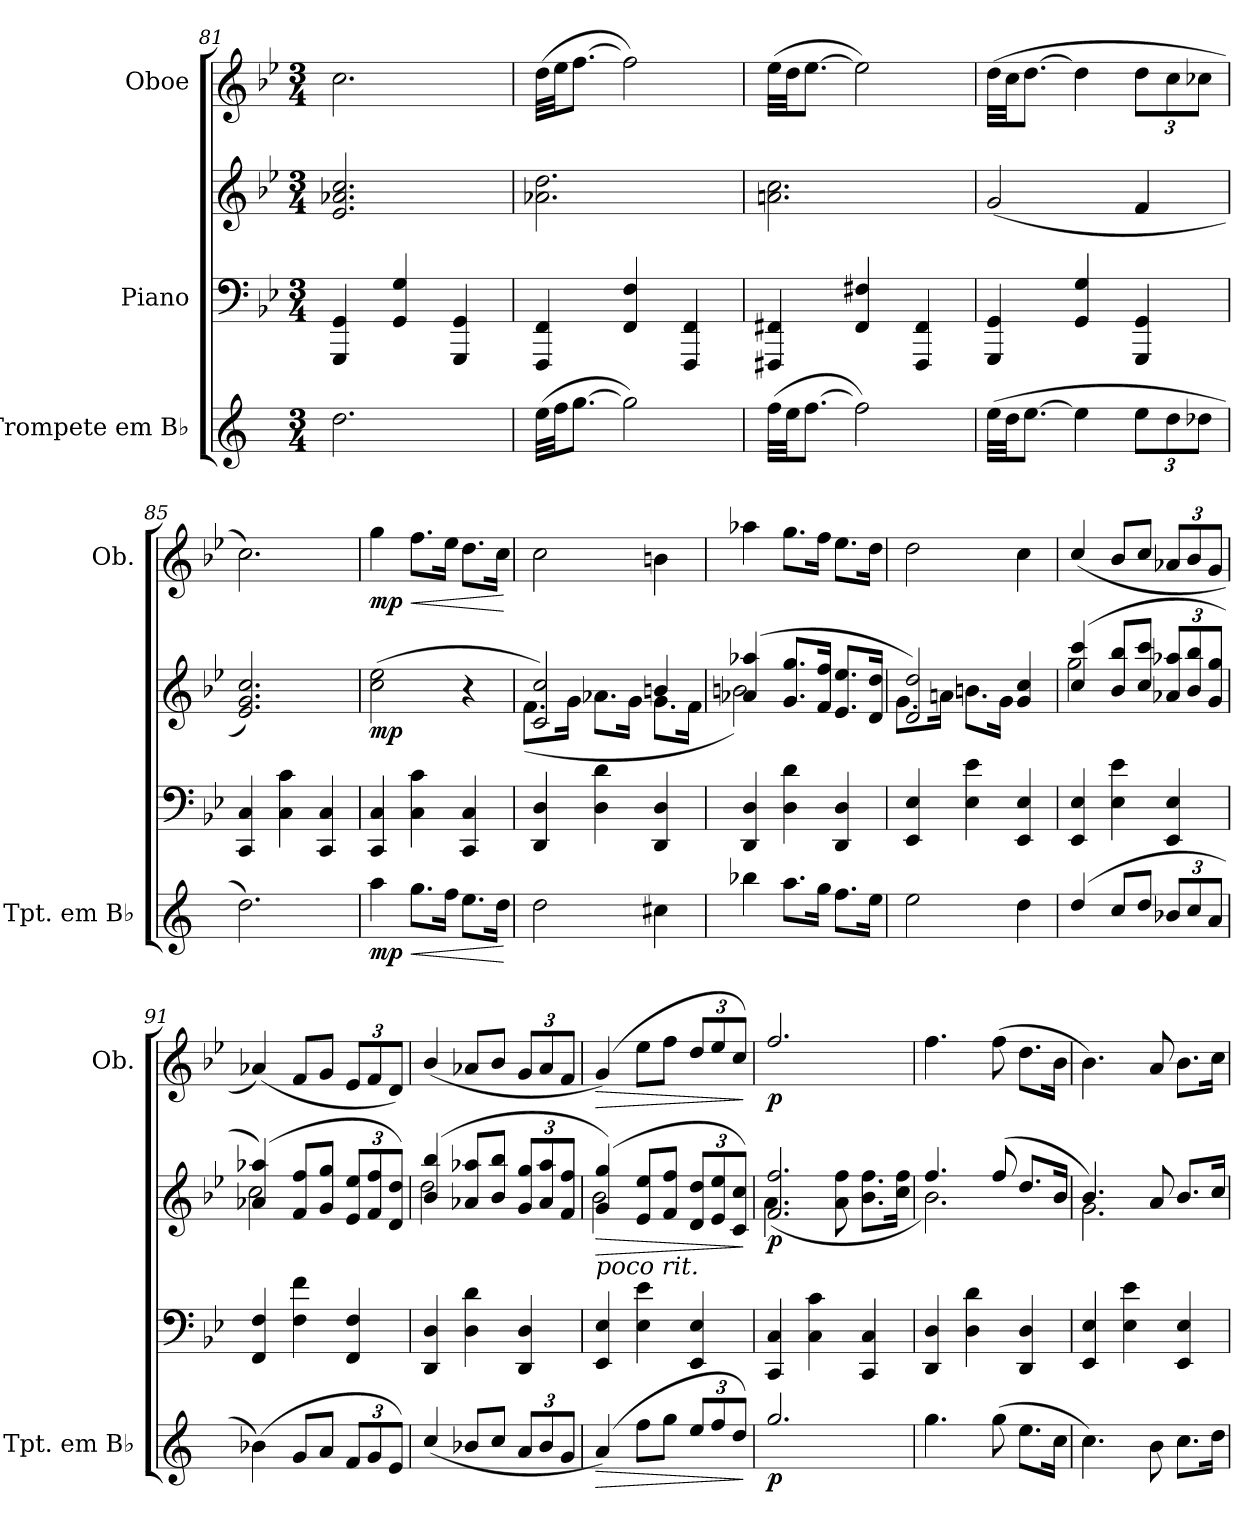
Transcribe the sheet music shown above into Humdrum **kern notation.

**kern	**dynam	**kern	**kern	**dynam	**kern	**dynam
*part3	*part3	*part2	*part2	*part2	*part1	*part1
*staff4	*staff4	*staff3	*staff2	*staff2/3	*staff1	*staff1
*I"Trompete em B♭	*	*I"Piano	*	*	*I"Oboe	*
*I'Tpt. em B♭	*	*	*	*	*I'Ob.	*
*clefG2	*	*clefF4	*clefG2	*	*clefG2	*
*ITrd1c2	*	*	*	*	*	*
*k[b-e-]	*	*k[b-e-]	*k[b-e-]	*	*k[b-e-]	*
*M3/4	*	*M3/4	*M3/4	*	*M3/4	*
=81	=81	=81	=81	=81	=81	=81
2.cc\	.	4GGG/ 4GG/	2.e-/ 2.a-X/ 2.cc/	.	2.cc\	.
.	.	4GG/ 4G/	.	.	.	.
.	.	4GGG/ 4GG/	.	.	.	.
=82	=82	=82	=82	=82	=82	=82
(>32dd\LLL	.	4FFF/ 4FF/	2.a-X\ 2.dd\	.	(>32dd\LLL	.
32ee-\JJ	.	.	.	.	32ee-\JJ	.
[8.ff\J	.	.	.	.	[8.ff\J	.
2ff\])	.	4FF/ 4F/	.	.	2ff\])	.
.	.	4FFF/ 4FF/	.	.	.	.
=83	=83	=83	=83	=83	=83	=83
(>32ee-\LLL	.	4FFF#X/ 4FF#X/	2.an\ 2.cc\	.	(>32ee-\LLL	.
32dd\JJ	.	.	.	.	32dd\JJ	.
[8.ee-\J	.	.	.	.	[8.ee-\J	.
2ee-\])	.	4FF#/ 4F#X/	.	.	2ee-\])	.
.	.	4FFF#/ 4FF#/	.	.	.	.
!!LO:PB:g=z
=84	=84	=84	=84	=84	=84	=84
(>32dd\LLL	.	4GGG/ 4GG/	(<2g/	.	(>32dd\LLL	.
32cc\JJ	.	.	.	.	32cc\JJ	.
[8.dd\J	.	.	.	.	[8.dd\J	.
4dd\]	.	4GG/ 4G/	.	.	4dd\]	.
*Xbrackettup	*	*	*	*	*Xbrackettup	*
12dd\L	.	4GGG/ 4GG/	4f/	.	12dd\L	.
12cc\	.	.	.	.	12cc\	.
12cc-X\J	.	.	.	.	12cc-X\J	.
=85	=85	=85	=85	=85	=85	=85
2.cc\)	.	4CC/ 4C/	2.e-/ 2.g/ 2.cc/)	.	2.cc\)	.
.	.	4C\ 4c\	.	.	.	.
.	.	4CC/ 4C/	.	.	.	.
=86	=86	=86	=86	=86	=86	=86
!	!LO:DY:b	!	!	!LO:DY:b	!	!LO:DY:b
4gg\	mp	4CC/ 4C/	(>2cc\ 2ee-\	mp	4gg\	mp
!	!LO:HP:b	!	!	!	!	!LO:HP:b
8.ff\L	<	4C\ 4c\	.	.	8.ff\L	<
16ee-\Jk	.	.	.	.	16ee-\Jk	.
8.dd\L	.	4CC/ 4C/	4r	.	8.dd\L	.
16cc\Jk	.	.	.	.	16cc\Jk	.
.	[	.	.	.	.	[
=87	=87	=87	=87	=87	=87	=87
*	*	*	*^	*	*	*
2cc\	.	4DD/ 4D/	2c/ 2cc/)	(<8.f\L	.	2cc\	.
.	.	.	.	16g\Jk	.	.	.
.	.	4D\ 4d\	.	8.a-X\L	.	.	.
.	.	.	.	16g\Jk	.	.	.
4bn\	.	4DD/ 4D/	4bn/	8.g\L	.	4bn\	.
.	.	.	.	16f\Jk	.	.	.
=88	=88	=88	=88	=88	=88	=88	=88
4aa-X\	.	4DD/ 4D/	(>4a-X/ 4aa-X/	2bn\)	.	4aa-X\	.
8.gg\L	.	4D\ 4d\	8.g/ 8.gg/L	.	.	8.gg\L	.
16ff\Jk	.	.	16f/ 16ff/Jk	.	.	16ff\Jk	.
8.ee-\L	.	4DD/ 4D/	8.e-/ 8.ee-/L	4ryy	.	8.ee-\L	.
16dd\Jk	.	.	16d/ 16dd/Jk	.	.	16dd\Jk	.
!!LO:LB:g=z
=89	=89	=89	=89	=89	=89	=89	=89
2dd\	.	4EE-/ 4E-/	2d/ 2dd/)	8.g\L	.	2dd\	.
.	.	.	.	16an\Jk	.	.	.
.	.	4E-\ 4e-\	.	8.bn\L	.	.	.
.	.	.	.	16g\Jk	.	.	.
4cc\	.	4EE-/ 4E-/	4g/ 4cc/	4ryy	.	4cc\	.
=90	=90	=90	=90	=90	=90	=90	=90
(<4cc/	.	4EE-/ 4E-/	(>4cc/ 4ccc/	2gg\	.	(<4cc/	.
8b-/L	.	4E-\ 4e-\	8b-/ 8bb-/L	.	.	8b-/L	.
8cc/J	.	.	8cc/ 8ccc/J	.	.	8cc/J	.
*	*	*	*Xbrackettup	*	*	*	*
12a-X/L	.	4EE-/ 4E-/	12a-X/ 12aa-X/L	4ryy	.	12a-X/L	.
12b-/	.	.	12b-/ 12bb-/	.	.	12b-/	.
12g/J	.	.	12g/ 12gg/J	.	.	12g/J	.
=91	=91	=91	=91	=91	=91	=91	=91
(<4a-X\)	.	4FF/ 4F/	(<4a-X/ 4aa-X/)	2cc\	.	(<4a-X/)	.
8f/L	.	4F\ 4f\	8f/ 8ff/L	.	.	8f/L	.
8g/J	.	.	8g/ 8gg/J	.	.	8g/J	.
12e-/L	.	4FF/ 4F/	12e-/ 12ee-/L	4ryy	.	12e-/L	.
12f/	.	.	12f/ 12ff/	.	.	12f/	.
12d/J)	.	.	12d/ 12dd/J)	.	.	12d/J)	.
=92	=92	=92	=92	=92	=92	=92	=92
(<4b-/	.	4DD/ 4D/	(>4b-/ 4bb-/	2dd\	.	(<4b-/	.
8a-X/L	.	4D\ 4d\	8a-X/ 8aa-X/L	.	.	8a-X/L	.
8b-/J	.	.	8b-/ 8bb-/J	.	.	8b-/J	.
12g/L	.	4DD/ 4D/	12g/ 12gg/L	4ryy	.	12g/L	.
12a-/	.	.	12a-/ 12aa-/	.	.	12a-/	.
12f/J	.	.	12f/ 12ff/J	.	.	12f/J	.
=93	=93	=93	=93	=93	=93	=93	=93
!	!	!LO:TX:a:i:t=poco rit.	!	!	!	!	!
!	!LO:HP:b	!	!	!	!LO:HP:b	!	!LO:HP:b
(<4g/)	>	4EE-/ 4E-/	(<4g/ 4gg/)	2b-\	>	(<4g/)	>
8ee-\L	.	4E-\ 4e-\	8e-/ 8ee-/L	.	.	8ee-\L	.
8ff\J	.	.	8f/ 8ff/J	.	.	8ff\J	.
12dd/L	.	4EE-/ 4E-/	12d/ 12dd/L	4ryy	.	12dd/L	.
12ee-/	.	.	12e-/ 12ee-/	.	.	12ee-/	.
12cc/J)	.	.	12c/ 12cc/J)	.	.	12cc/J)	.
*	*	*	*v	*v	*	*	*
.	]	.	.	]	.	]
!!LO:LB:g=z
=94	=94	=94	=94	=94	=94	=94
*	*	*	*^	*	*	*
!	!LO:DY:b	!	!	!	!LO:DY:b	!	!LO:DY:b
2.ff/	p	4CC/ 4C/	2.f/ 2.ff/	(<4.a\	p	2.ff/	p
.	.	4C\ 4c\	.	.	.	.	.
.	.	.	.	8a\ 8ff\	.	.	.
.	.	4CC/ 4C/	.	8.b-\ 8.ff\L	.	.	.
.	.	.	.	16cc\ 16ff\Jk	.	.	.
=95	=95	=95	=95	=95	=95	=95	=95
4.ff\	.	4DD/ 4D/	4.ff/	2.b-\)	.	4.ff\	.
.	.	4D\ 4d\	.	.	.	.	.
(>8ff\	.	.	(>8ff/	.	.	(>8ff\	.
8.dd\L	.	4DD/ 4D/	8.dd/L	.	.	8.dd\L	.
16b-\Jk	.	.	16b-/Jk	.	.	16b-\Jk	.
=96	=96	=96	=96	=96	=96	=96	=96
4.b-\)	.	4EE-/ 4E-/	4.b-/)	2.g\	.	4.b-\)	.
.	.	4E-\ 4e-\	.	.	.	.	.
8a\	.	.	8a/	.	.	8a/	.
8.b-\L	.	4EE-/ 4E-/	8.b-/L	.	.	8.b-\L	.
16cc\Jk	.	.	16cc/Jk	.	.	16cc\Jk	.
*	*	*	*v	*v	*	*	*
=	=	=	=	=	=	=
*-	*-	*-	*-	*-	*-	*-
